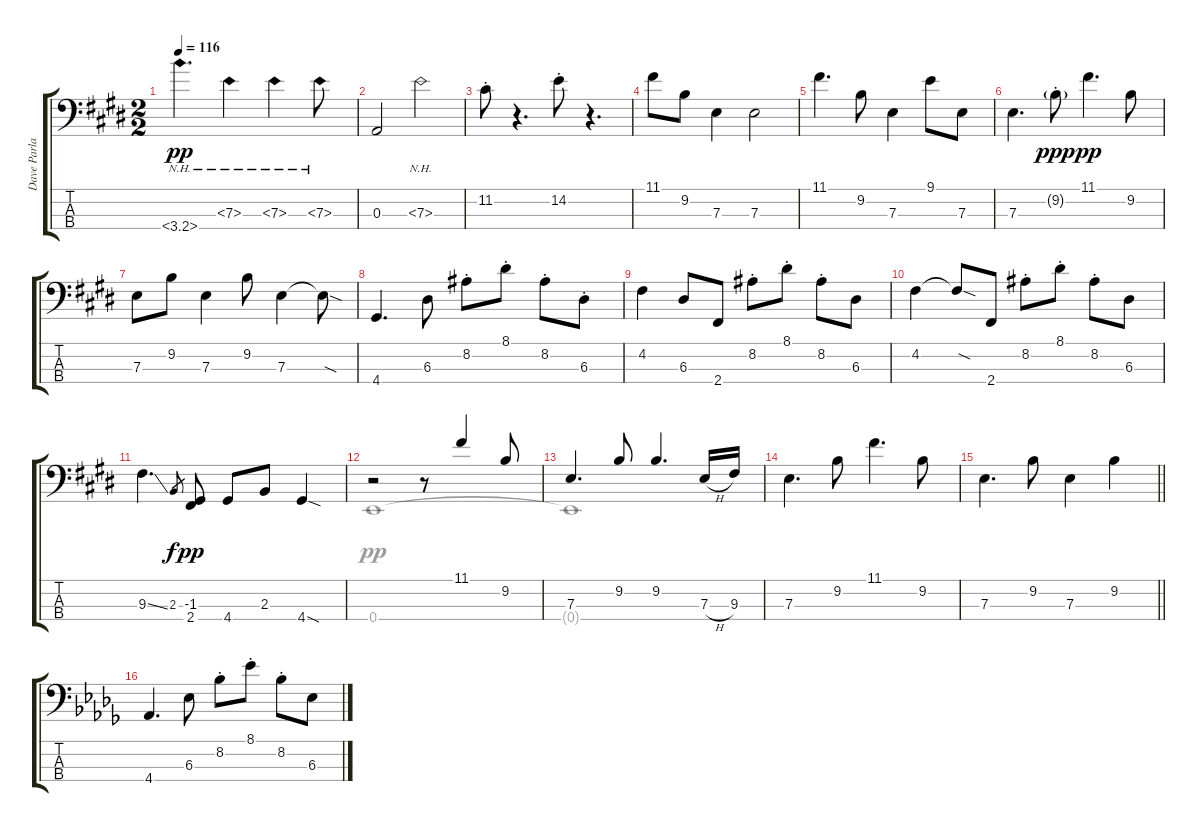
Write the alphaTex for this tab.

\track ("Dave Parlato - Bass" "Dave Parla") {instrument electricbassfinger}
\staff {score tabs}
\tuning (G2 D2 A1 E1) {hide}
\voice
\ts (2 2)
\tempo 116
\clef f4
\ks c#minor
3.4{nh}.4{d dy pp} 7.3{nh}.4 7.3{nh}.4 7.3{nh}.8 |
0.3.2 7.3{nh}.2 |
\ks e
11.2{st}.8 r.4{d} 14.2{st}.8 r.4{d} |
\ks c#minor
11.1.8 9.2.8 7.3.4 7.3.2 |
11.1.4{d} 9.2.8 7.3.4 9.1.8 7.3.8 |
7.3.4{d} 9.2{g st}.8{dy ppp} 11.1.4{d dy pp} 9.2.8 |
\ks e
7.3.8 9.2.8 7.3.4 9.2.8 7.3.4 7.3{sod t}.8 |
\ks c#minor
4.4.4{d} 6.3.8 8.2{st}.8 8.1{st}.8 8.2{st}.8 6.3{st}.8 |
4.2.4 6.3.8 2.4.8 8.2{st}.8 8.1{st}.8 8.2{st}.8 6.3.8 |
4.2.4 4.2{sod t}.8 2.4.8 8.2{st}.8 8.1{st}.8 8.2{st}.8 6.3.8 |
\ks e
9.3{ss}.4{d} 2.3.8{gr dy f} (-1.3 2.4).8{dy pp} 4.4.8 2.3.8 4.4{sod}.4 |
\ks c#minor
r.2 r.8 11.1.4 9.2.8 |
7.3.4{d} 9.2.8 9.2.4{d} 7.3{h}.16 9.3.16 |
7.3.4{d} 9.2.8 11.1.4{d} 9.2.8 |
\barLineRight lightlight
\ks e
7.3.4{d} 9.2.8 7.3.4 9.2.4 |
\ks db
4.4.4{d} 6.3.8 8.2{st}.8 8.1{st}.8 8.2{st}.8 6.3.8
\voice
\clef f4
\ottava regular
\simile none
\ks c#minor
|
|
\ks e
|
\ks c#minor
|
|
|
\ks e
|
\ks c#minor
|
|
|
\ks e
|
\ks c#minor
0.4.1 |
0.4{t}.1 |
|
\barLineRight lightlight
\ks e
|
\ks db
